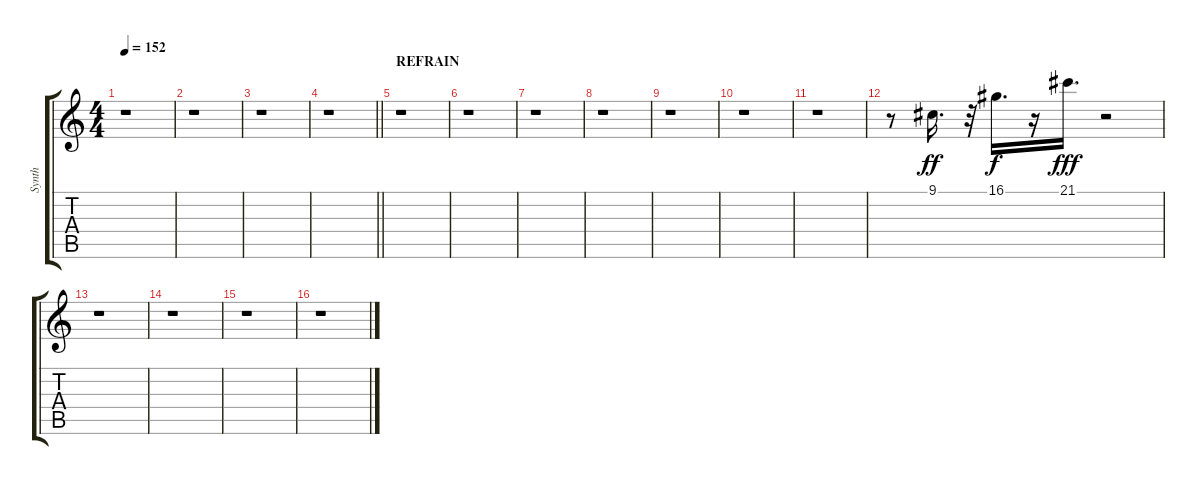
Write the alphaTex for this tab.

\track ("Synth" "Synth") {instrument fx5brightness}
\staff {score tabs}
\tuning (E4 B3 G3 D3 A2 E2) {hide}
\ts (4 4)
\tempo 152
\clef g2
\ks c
r.1{dy f} |
r.1 |
r.1 |
\barLineRight lightlight
r.1 |
\section ("" "REFRAIN")
r.1 |
r.1 |
r.1 |
r.1 |
r.1 |
r.1 |
r.1 |
r.8 9.1.16{d dy ff} r.32 16.1.16{d dy f} r.16 21.1.16{d dy fff} r.2 |
r.1 |
r.1 |
r.1 |
r.1
